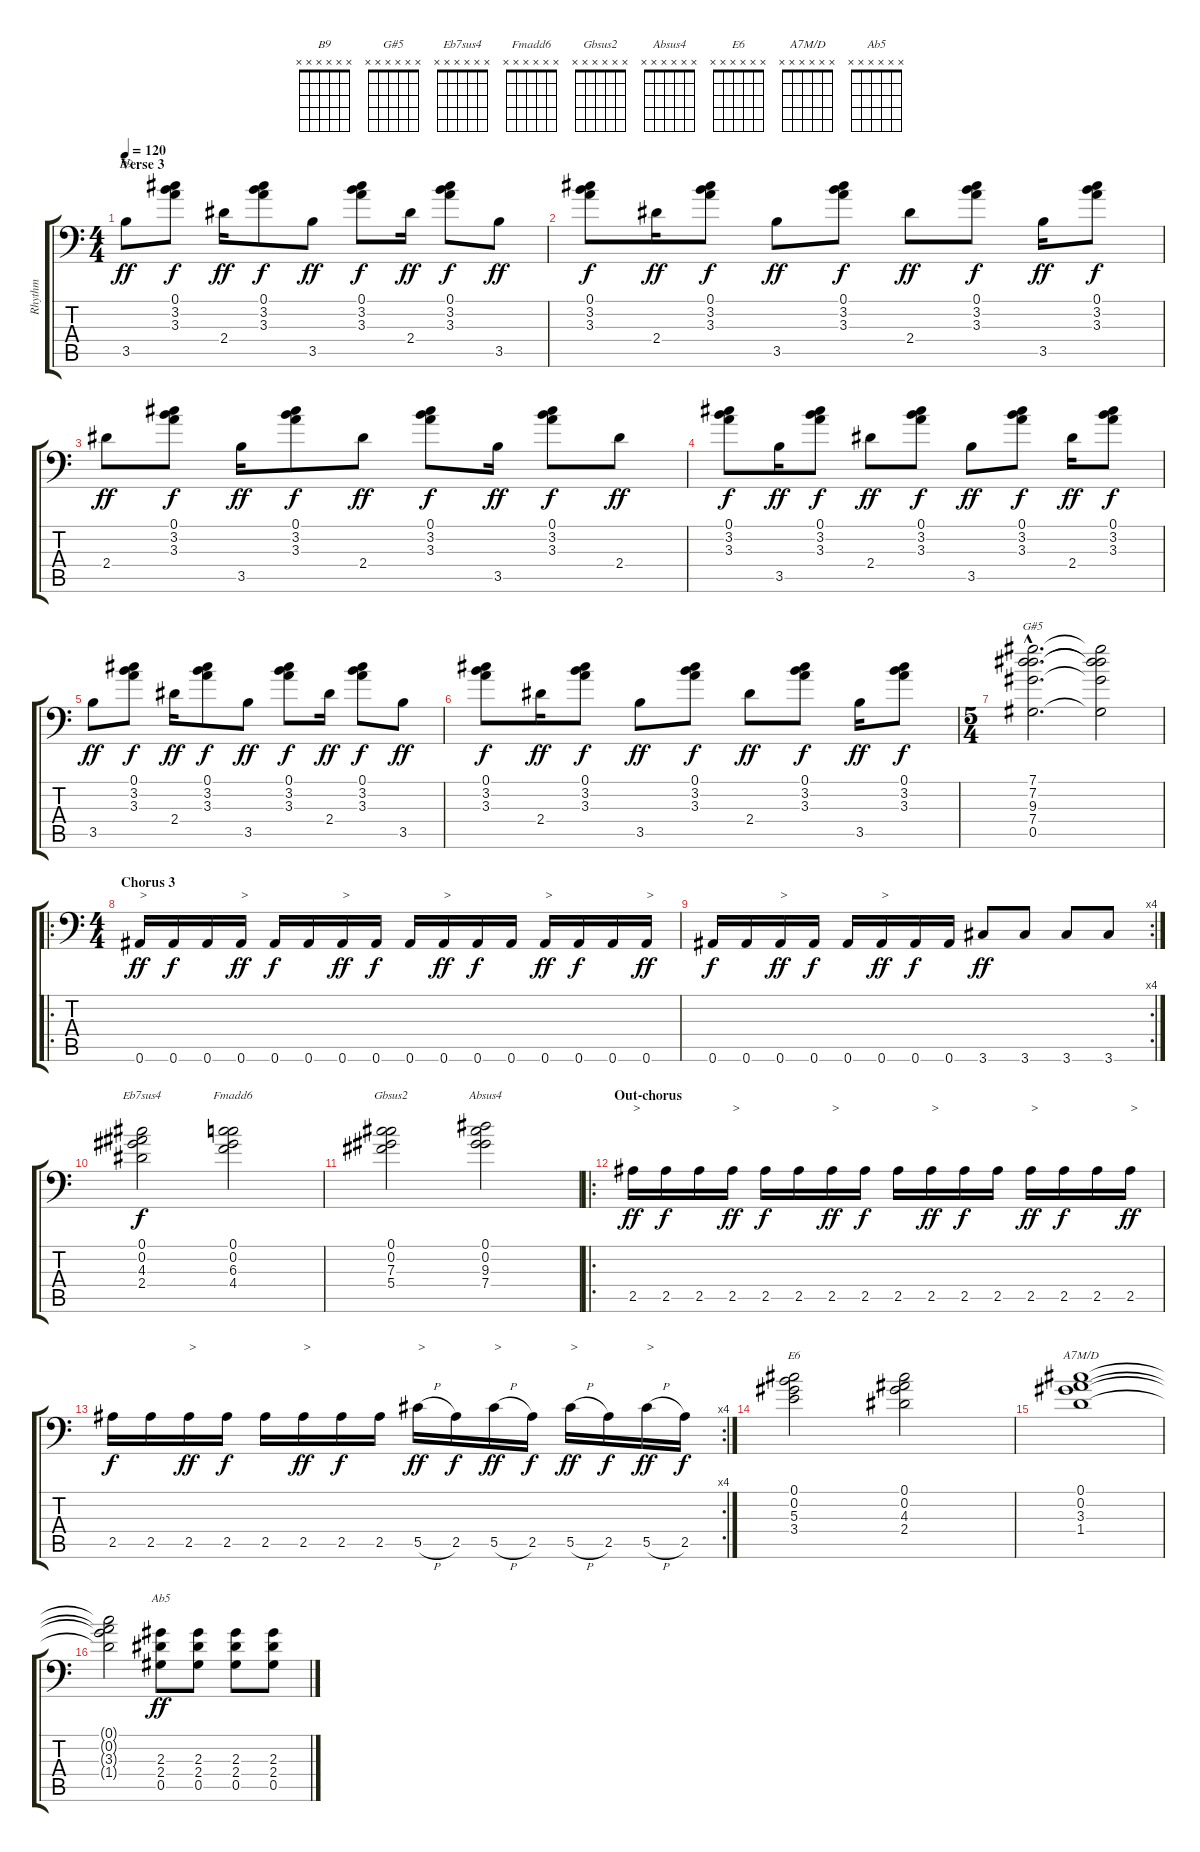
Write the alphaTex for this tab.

\track ("Rhythm" "Rhythm") {instrument distortionguitar}
\staff {score tabs}
\tuning (Db4 Ab3 Gb3 Db3 Ab2 Bb1) {hide}
\chord ("B9" x x x x x x) {firstfret 0}
\chord ("G#5" x x x x x x) {firstfret 0}
\chord ("Eb7sus4" x x x x x x) {firstfret 0}
\chord ("Fmadd6" x x x x x x) {firstfret 0}
\chord ("Gbsus2" x x x x x x) {firstfret 0}
\chord ("Absus4" x x x x x x) {firstfret 0}
\chord ("E6" x x x x x x) {firstfret 0}
\chord ("A7M/D" x x x x x x) {firstfret 0}
\chord ("Ab5" x x x x x x) {firstfret 0}
\ts (4 4)
\section ("" "Verse 3")
\tempo 120
\clef f4
\ks c
3.5.8{ch "B9" dy ff} (0.1 3.2 3.3).8{dy f} 2.4.16{dy ff} (0.1 3.2 3.3).8{dy f} 3.5.8{dy ff} (0.1 3.2 3.3).8{dy f} 2.4.16{dy ff} (0.1 3.2 3.3).8{dy f} 3.5.8{dy ff} |
(0.1 3.2 3.3).8{dy f} 2.4.16{dy ff} (0.1 3.2 3.3).8{dy f} 3.5.8{dy ff} (0.1 3.2 3.3).8{dy f} 2.4.8{dy ff} (0.1 3.2 3.3).8{dy f} 3.5.16{dy ff} (0.1 3.2 3.3).8{dy f} |
2.4.8{dy ff} (0.1 3.2 3.3).8{dy f} 3.5.16{dy ff} (0.1 3.2 3.3).8{dy f} 2.4.8{dy ff} (0.1 3.2 3.3).8{dy f} 3.5.16{dy ff} (0.1 3.2 3.3).8{dy f} 2.4.8{dy ff} |
(0.1 3.2 3.3).8{dy f} 3.5.16{dy ff} (0.1 3.2 3.3).8{dy f} 2.4.8{dy ff} (0.1 3.2 3.3).8{dy f} 3.5.8{dy ff} (0.1 3.2 3.3).8{dy f} 2.4.16{dy ff} (0.1 3.2 3.3).8{dy f} |
3.5.8{dy ff} (0.1 3.2 3.3).8{dy f} 2.4.16{dy ff} (0.1 3.2 3.3).8{dy f} 3.5.8{dy ff} (0.1 3.2 3.3).8{dy f} 2.4.16{dy ff} (0.1 3.2 3.3).8{dy f} 3.5.8{dy ff} |
(0.1 3.2 3.3).8{dy f} 2.4.16{dy ff} (0.1 3.2 3.3).8{dy f} 3.5.8{dy ff} (0.1 3.2 3.3).8{dy f} 2.4.8{dy ff} (0.1 3.2 3.3).8{dy f} 3.5.16{dy ff} (0.1 3.2 3.3).8{dy f} |
\ts (5 4)
(7.1{hac} 7.2{hac} 9.3{hac} 7.4{hac} 0.5{hac}).2{d ch "G#5"} (7.1{t} 7.2{t} 9.3{t} 7.4{t} 0.5{t}).2 |
\ro
\ts (4 4)
\section ("" "Chorus 3")
0.6.16{txt ">" dy ff} 0.6.16{dy f} 0.6.16 0.6.16{txt ">" dy ff} 0.6.16{dy f} 0.6.16 0.6.16{txt ">" dy ff} 0.6.16{dy f} 0.6.16 0.6.16{txt ">" dy ff} 0.6.16{dy f} 0.6.16 0.6.16{txt ">" dy ff} 0.6.16{dy f} 0.6.16 0.6.16{txt ">" dy ff} |
\rc 4
0.6.16{dy f} 0.6.16 0.6.16{txt ">" dy ff} 0.6.16{dy f} 0.6.16 0.6.16{txt ">" dy ff} 0.6.16{dy f} 0.6.16 3.6.8{dy ff} 3.6.8 3.6.8 3.6.8 |
(0.1 0.2 4.3 2.4).2{ch "Eb7sus4" dy f} (0.1 0.2 6.3 4.4).2{ch "Fmadd6"} |
(0.1 0.2 7.3 5.4).2{ch "Gbsus2"} (0.1 0.2 9.3 7.4).2{ch "Absus4"} |
\ro
\section ("" "Out-chorus")
2.5.16{txt ">" dy ff} 2.5.16{dy f} 2.5.16 2.5.16{txt ">" dy ff} 2.5.16{dy f} 2.5.16 2.5.16{txt ">" dy ff} 2.5.16{dy f} 2.5.16 2.5.16{txt ">" dy ff} 2.5.16{dy f} 2.5.16 2.5.16{txt ">" dy ff} 2.5.16{dy f} 2.5.16 2.5.16{txt ">" dy ff} |
\rc 4
2.5.16{dy f} 2.5.16 2.5.16{txt ">" dy ff} 2.5.16{dy f} 2.5.16 2.5.16{txt ">" dy ff} 2.5.16{dy f} 2.5.16 5.5{h}.16{txt ">" dy ff} 2.5.16{dy f} 5.5{h}.16{txt ">" dy ff} 2.5.16{dy f} 5.5{h}.16{txt ">" dy ff} 2.5.16{dy f} 5.5{h}.16{txt ">" dy ff} 2.5.16{dy f} |
(0.1 0.2 5.3 3.4).2{ch "E6"} (0.1 0.2 4.3 2.4).2 |
(0.1 0.2 3.3 1.4).1{ch "A7M/D"} |
(0.1{t} 0.2{t} 3.3{t} 1.4{t}).2 (2.3 2.4 0.5).8{ch "Ab5" dy ff} (2.3 2.4 0.5).8 (2.3 2.4 0.5).8 (2.3 2.4 0.5).8
